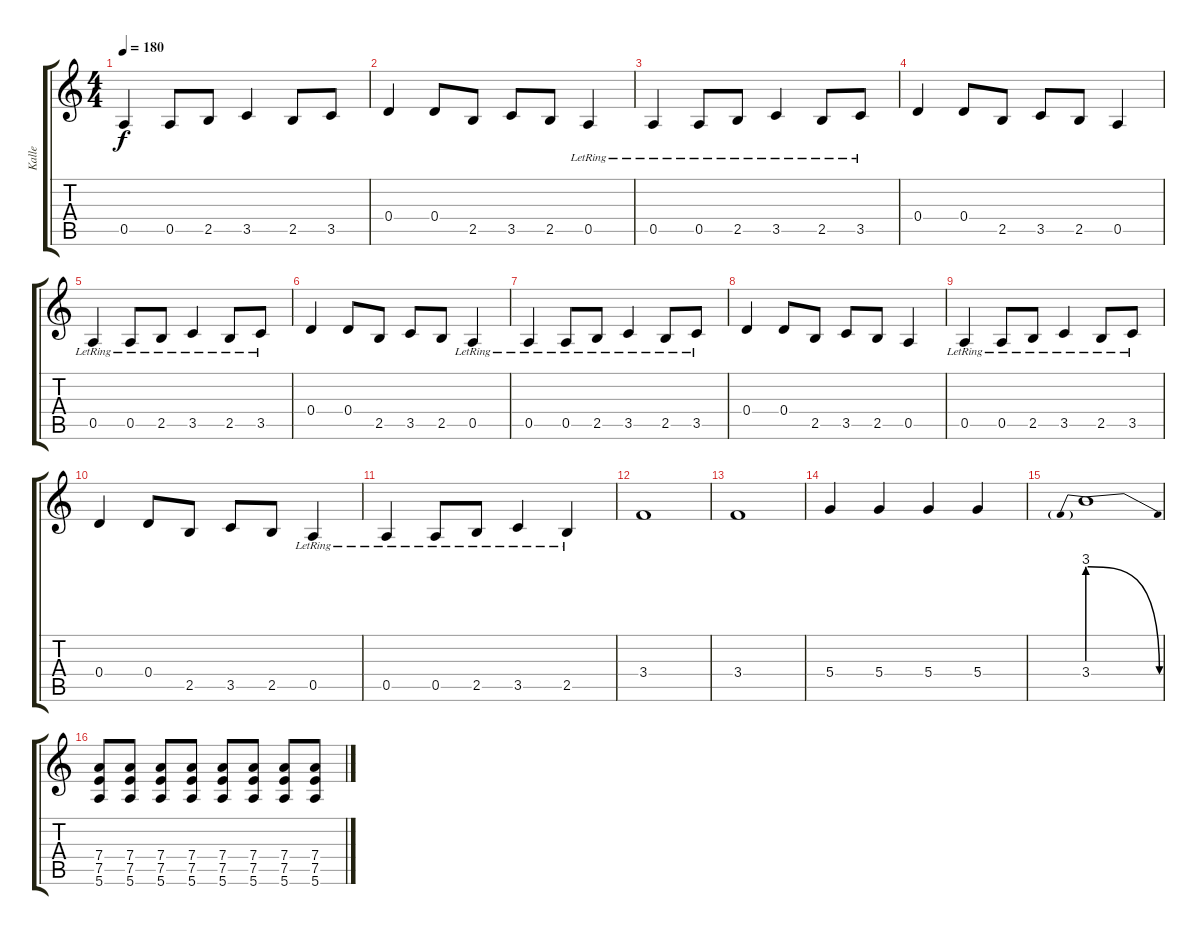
\track ("Kalle" "Kalle") {instrument distortionguitar}
\staff {score tabs}
\tuning (E4 B3 G3 D3 A2 E2) {hide}
\ts (4 4)
\tempo 180
\clef g2
\ks c
0.5.4{dy f instrument electricguitarclean} 0.5.8 2.5.8 3.5.4 2.5.8 3.5.8 |
0.4.4 0.4.8 2.5.8 3.5.8 2.5.8 0.5{lr}.4 |
0.5{lr}.4 0.5{lr}.8 2.5{lr}.8 3.5{lr}.4 2.5{lr}.8 3.5{lr}.8 |
0.4.4 0.4.8 2.5.8 3.5.8 2.5.8 0.5.4 |
0.5{lr}.4{instrument distortionguitar} 0.5{lr}.8 2.5{lr}.8 3.5{lr}.4 2.5{lr}.8 3.5{lr}.8 |
0.4.4 0.4.8 2.5.8 3.5.8 2.5.8 0.5{lr}.4 |
0.5{lr}.4 0.5{lr}.8 2.5{lr}.8 3.5{lr}.4 2.5{lr}.8 3.5{lr}.8 |
0.4.4 0.4.8 2.5.8 3.5.8 2.5.8 0.5.4 |
0.5{lr}.4 0.5{lr}.8 2.5{lr}.8 3.5{lr}.4 2.5{lr}.8 3.5{lr}.8 |
0.4.4 0.4.8 2.5.8 3.5.8 2.5.8 0.5{lr}.4 |
0.5{lr}.4 0.5{lr}.8 2.5{lr}.8 3.5{lr}.4 2.5{lr}.4 |
3.4.1 |
3.4.1 |
5.4.4 5.4.4 5.4.4 5.4.4 |
3.4{be (prebendrelease 0 12 60 0)}.1 |
(7.4 7.5 5.6).8 (7.4 7.5 5.6).8 (7.4 7.5 5.6).8 (7.4 7.5 5.6).8 (7.4 7.5 5.6).8 (7.4 7.5 5.6).8 (7.4 7.5 5.6).8 (7.4 7.5 5.6).8
